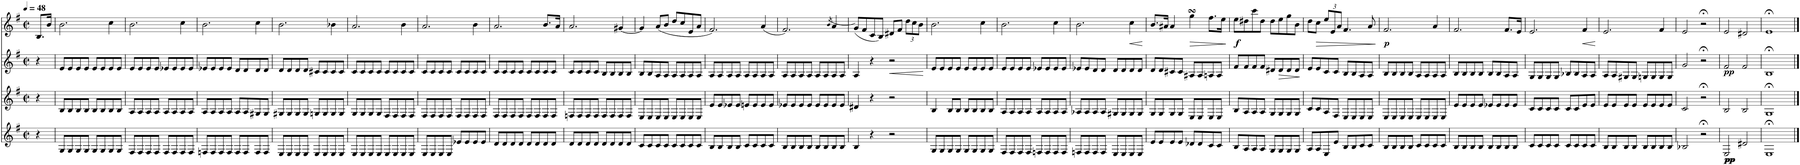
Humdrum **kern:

**kern	**dynam	**kern	**kern	**dynam	**kern	**dynam
*part4	*part4	*part3	*part2	*part2	*part1	*part1
*staff4	*staff4	*staff3	*staff2	*staff2	*staff1	*staff1
*I"Clarinette en Sib	*	*I"Clarinette en Sib	*I"Clarinette en Sib	*	*I"Clarinette en Sib	*
*I'Clar. Sib	*	*I'Clar. Sib	*I'Clar. Sib	*	*I'Clar. Sib	*
*clefG2	*	*clefG2	*clefG2	*	*clefG2	*
*Trd1c2	*	*Trd1c2	*Trd1c2	*	*Trd1c2	*
*k[f#]	*	*k[f#]	*k[f#]	*	*k[f#]	*
*M2/2	*	*M2/2	*M2/2	*	*M2/2	*
*met(c|)	*	*met(c|)	*met(c|)	*	*met(c|)	*
*MM48	*	*MM48	*MM48	*	*MM48	*
=1	=1	=1	=1	=1	=1	=1
4r	.	4r	4r	.	8.B/L	.
.	.	.	.	.	16b/Jk	.
=2	=2	=2	=2	=2	=2	=2
8G/L	.	8B/L	8e/L	.	2.b\	.
8G/	.	8B/	8e/	.	.	.
8G/	.	8B/	8e/	.	.	.
8G/J	.	8B/J	8e/J	.	.	.
8G/L	.	8B/L	8e/L	.	.	.
8G/	.	8B/	8e/	.	.	.
8G/	.	8B/	8e/	.	4cc\	.
8G/J	.	8B/J	8e/J	.	.	.
=3	=3	=3	=3	=3	=3	=3
8F#/L	.	8A/L	8e/L	.	2.b\	.
8F#/	.	8A/	8e/	.	.	.
8F#/	.	8A/	8e/	.	.	.
8F#/J	.	8A/J	8e/J	.	.	.
8F#/L	.	8A/L	8e-X/L	.	.	.
8F#/	.	8A/	8e-/	.	.	.
8F#/	.	8A/	8e-/	.	4cc\	.
8F#/J	.	8A/J	8e-/J	.	.	.
=4	=4	=4	=4	=4	=4	=4
8Fn/L	.	8A/L	8e-X/L	.	2.b\	.
8F/	.	8A/	8e-/	.	.	.
8F/	.	8A/	8e-/	.	.	.
8F/J	.	8A/J	8e-/J	.	.	.
8F/L	.	8A/L	8d/L	.	.	.
8F/	.	8A/	8d/	.	.	.
8F/	.	8G#X/	8d/	.	4cc\	.
8F/J	.	8G#/J	8d/J	.	.	.
=5	=5	=5	=5	=5	=5	=5
8E/L	.	8G#X/L	8d/L	.	2.b\	.
8E/	.	8G#/	8d/	.	.	.
8E/	.	8G#/	8d/	.	.	.
8E/J	.	8G#/J	8d/J	.	.	.
8E/L	.	8Gn/L	8c#X/L	.	.	.
8E/	.	8G/	8c#/	.	.	.
8E/	.	8G/	8c#/	.	4b-X\	.
8E/J	.	8G/J	8c#/J	.	.	.
=6	=6	=6	=6	=6	=6	=6
8E/L	.	8G/L	8c/L	.	2.a/	.
8E/	.	8G/	8c/	.	.	.
8E/	.	8G/	8c/	.	.	.
8E/J	.	8G/J	8c/J	.	.	.
8E/L	.	8F#/L	8c/L	.	.	.
8E/	.	8F#/	8c/	.	.	.
8E/	.	8F#/	8c/	.	4b\	.
8E/J	.	8F#/J	8c/J	.	.	.
=7	=7	=7	=7	=7	=7	=7
8E/L	.	8F#/L	8c/L	.	2.a/	.
8E/	.	8F#/	8c/	.	.	.
8E/	.	8F#/	8c/	.	.	.
8E/J	.	8F#/J	8c/J	.	.	.
8e-X/L	.	8F#/L	8c/L	.	.	.
8e-/	.	8F#/	8c/	.	.	.
8e-/	.	8F#/	8c/	.	4b\	.
8e-/J	.	8F#/J	8c/J	.	.	.
=8	=8	=8	=8	=8	=8	=8
8d/L	.	8F#/L	8c/L	.	2.a/	.
8d/	.	8F#/	8c/	.	.	.
8d/	.	8F#/	8c/	.	.	.
8d/J	.	8F#/J	8c/J	.	.	.
8d/L	.	8F#/L	8c/L	.	.	.
8d/	.	8F#/	8c/	.	.	.
8d/	.	8F#/	8c/	.	8.b/L	.
8d/J	.	8F#/J	8c/J	.	.	.
.	.	.	.	.	16a/Jk	.
=9	=9	=9	=9	=9	=9	=9
8d/L	.	8Fn/L	8c/L	.	2.a/	.
8d/	.	8F/	8c/	.	.	.
8d/	.	8F/	8c/	.	.	.
8d/J	.	8F/J	8c/J	.	.	.
8d/L	.	8F/L	8B/L	.	.	.
8d/	.	8F/	8B/	.	.	.
8d/	.	8F/	8B/	.	[4g#X/	.
8d/J	.	8F/J	8B/J	.	.	.
=10	=10	=10	=10	=10	=10	=10
8c/L	.	8E/L	8B/L	.	4g#/]	.
8c/	.	8E/	8B/	.	.	.
8c/	.	8E/	8A/	.	(8a/L	.
8c/J	.	8E/J	8A/J	.	8b/J	.
8c/L	.	8E/L	8A/L	.	8dd/L	.
8c/	.	8E/	8A/	.	8cc/	.
8c/	.	8E/	8A/	.	8e/	.
8c/J	.	8E/J	8A/J	.	8a/J	.
=11	=11	=11	=11	=11	=11	=11
8B/L	.	8e/L	8A/L	.	2.f#/)	.
8B/	.	8e/	8A/	.	.	.
8B/	.	8e-X/	8A/	.	.	.
8B/J	.	8e-/J	8A/J	.	.	.
8c/L	.	8en/L	8A/L	.	.	.
8c/	.	8e/	8A/	.	.	.
8c/	.	8e/	8A/	.	(4a/	.
8c/J	.	8e/J	8A/J	.	.	.
=12	=12	=12	=12	=12	=12	=12
8B/L	.	8e-X/L	8A/L	.	2.f#/)	.
8B/	.	8e-/	8A/	.	.	.
8B/	.	8e-/	8A/	.	.	.
8B/J	.	8e-/J	8A/J	.	.	.
8B/L	.	8e-/L	8A/L	.	.	.
8B/	.	8e-/	8A/	.	.	.
.	.	.	.	.	(8qb/	.
8B/	.	8e-/	8A/	.	4a/	.
8B/J	.	8e-/J	8A/J	.	.	.
=13	=13	=13	=13	=13	=13	=13
4B/	.	4d#X/	4A/	.	(8g/L)	.
.	.	.	.	.	8f#/	.
4r	.	4r	4r	.	8c/	.
.	.	.	.	.	8B/J)	.
!	!	!	!	!LO:HP:b	!	!
2r	.	2r	2r	<	8d#X/L	.
.	.	.	.	.	8f#/J	.
*	*	*	*	*	*Xbrackettup	*
.	.	.	.	.	12dd\L	.
.	.	.	.	.	12cc\	.
.	.	.	.	.	12b\J	.
.	.	.	.	[	.	.
=14	=14	=14	=14	=14	=14	=14
8G/L	.	4B/	8e/L	.	2.b\	.
8G/	.	.	8e/	.	.	.
8G/	.	8B/L	8e/	.	.	.
8G/J	.	8B/J	8e/J	.	.	.
8G/L	.	8B/L	8e/L	.	.	.
8G/	.	8B/	8e/	.	.	.
8G/	.	8B/	8e/	.	4cc\	.
8G/J	.	8B/J	8e/J	.	.	.
=15	=15	=15	=15	=15	=15	=15
8F#/L	.	8A/L	8e/L	.	2.b\	.
8F#/	.	8A/	8e/	.	.	.
8F#/	.	8A/	8e/	.	.	.
8F#/J	.	8A/J	8e/J	.	.	.
8Fn/L	.	8A/L	8e-X/L	.	.	.
8F/	.	8A/	8e-/	.	.	.
8F/	.	8A/	8e-/	.	4cc\	.
8F/J	.	8A/J	8e-/J	.	.	.
=16	=16	=16	=16	=16	=16	=16
8Fn/L	.	8A-X/L	8e-X/L	.	2.b\	.
8F/	.	8A-/	8e-/	.	.	.
8F/	.	8A-/	8d/	.	.	.
8F/J	.	8A-/J	8d/J	.	.	.
8E/L	.	8G#X/L	8d/L	.	.	.
8E/	.	8G#/	8d/	.	.	.
!	!	!	!	!	!	!LO:HP:b
8E/	.	8G#/	8d/	.	4cc\	<
8E/J	.	8G#/J	8d/J	.	.	.
.	.	.	.	.	.	[
=17	=17	=17	=17	=17	=17	=17
8e/L	.	8G/L	8d/L	.	8.b/L	.
8e/	.	8G/	8d/	.	.	.
.	.	.	.	.	16a#X/Jk	.
8e/	.	8G/	8c#X/	.	4a#/	.
8e/J	.	8G/J	8c#/J	.	.	.
!	!	!	!	!	!	!LO:HP:b
8d-X/L	.	8E/L	8A#X/L	.	4ggsSSs\	>
8d-/	.	8E/	8A#/	.	.	.
8c/	.	8E/	8An/	.	8.ff#\L	.
8c/J	.	8E/J	8A/J	.	.	.
.	.	.	.	.	16ee\Jk	.
.	.	.	.	.	.	]
=18	=18	=18	=18	=18	=18	=18
!	!	!	!	!	!	!LO:DY:b
8B/L	.	8B/L	8f#/L	.	8ee\L	f
8A/	.	8A/	8f#/	.	8dd#X\	.
8A/	.	8A/	8f#/	.	8ccc\	.
8A/J	.	8A/J	8f#/J	.	8dd#\J	.
8G/L	.	8G/L	8d#X/L	.	8dd#\L	.
!	!	!	!	!LO:HP:b	!	!
8G/	.	8G/	8d#/	>	8ee\	.
8G/	.	8G/	8d#/	.	8gg\	.
8G/J	.	8G/J	8d#/J	.	8b\J	.
.	.	.	.	]	.	.
=19	=19	=19	=19	=19	=19	=19
8A/L	.	8c/L	8e/L	.	8dd\L	.
!	!	!	!	!	!	!LO:HP:b
8A/	.	8c/	8e/	.	8cc\J	>
8E/	.	8A/	8c/	.	12ee/L	.
.	.	.	.	.	12e/	.
8e/J	.	8F#/J	8c/J	.	.	.
.	.	.	.	.	12a/J	.
8B/L	.	8E/L	8B/L	.	4.f#/	.
8B/	.	8E/	8B/	.	.	.
8c/	.	8E/	8A/	.	.	.
8c/J	.	8E/J	8A/J	.	8a/	.
.	.	.	.	.	.	]
=20	=20	=20	=20	=20	=20	=20
!	!	!	!	!	!	!LO:DY:b
8B/L	.	8E/L	8B/L	.	2.f#/	p
8B/	.	8E/	8B/	.	.	.
8B/	.	8E/	8B/	.	.	.
8B/J	.	8E/J	8B/J	.	.	.
8c/L	.	8E/L	8A/L	.	.	.
8c/	.	8E/	8A/	.	.	.
8c/	.	8E/	8A/	.	4a/	.
8c/J	.	8E/J	8A/J	.	.	.
=21	=21	=21	=21	=21	=21	=21
8B/L	.	8e/L	8B/L	.	2.f#/	.
8B/	.	8e/	8B/	.	.	.
8B/	.	8e/	8B/	.	.	.
8B/J	.	8e/J	8B/J	.	.	.
8B/L	.	8e-X/L	8B/L	.	.	.
8B/	.	8e-/	8B/	.	.	.
8B/	.	8e-/	8A/	.	8.f#/L	.
8B/J	.	8e-/J	8A/J	.	.	.
.	.	.	.	.	16e/Jk	.
=22	=22	=22	=22	=22	=22	=22
8c/L	.	8c/L	8G/L	.	2.e/	.
8c/	.	8c/	8G/	.	.	.
8c/	.	8c/	8G/	.	.	.
8c/J	.	8c/J	8G/J	.	.	.
8c/L	.	8c/L	8B-X/L	.	.	.
8c/	.	8c/	8B-/	.	.	.
!	!	!	!	!	!	!LO:HP:b
8c/	.	8e/	8A/	.	4f#/	<
8c/J	.	8e/J	8A/J	.	.	.
.	.	.	.	.	.	[
=23	=23	=23	=23	=23	=23	=23
8B/L	.	8e/L	8A/L	.	2.e/	.
8B/	.	8e/	8A/	.	.	.
8B/	.	8e/	8G#X/	.	.	.
8B/J	.	8e/J	8G#/J	.	.	.
8B/L	.	8e/L	8Gn/L	.	.	.
8B/	.	8e/	8G/	.	.	.
8B/	.	8e/	8G/	.	4f#/	.
8B/J	.	8e/J	8G/J	.	.	.
=24	=24	=24	=24	=24	=24	=24
2B-X/	.	2c/	2g/	.	2e/	.
2r;<	.	2r;<	2r;<	.	2r;<	.
=25	=25	=25	=25	=25	=25	=25
!	!LO:DY:b	!	!	!	!	!
!	!LO:DY:n=1:b	!	!	!LO:DY:b	!	!
2E/	pp pp	2B/	2f#/	pp	2e/	.
2d#X/	.	2B/	2f#/	.	2d#X/	.
=26	=26	=26	=26	=26	=26	=26
1E;<	.	1G;<	1B;<	.	1e;<	.
==	==	==	==	==	==	==
*-	*-	*-	*-	*-	*-	*-
